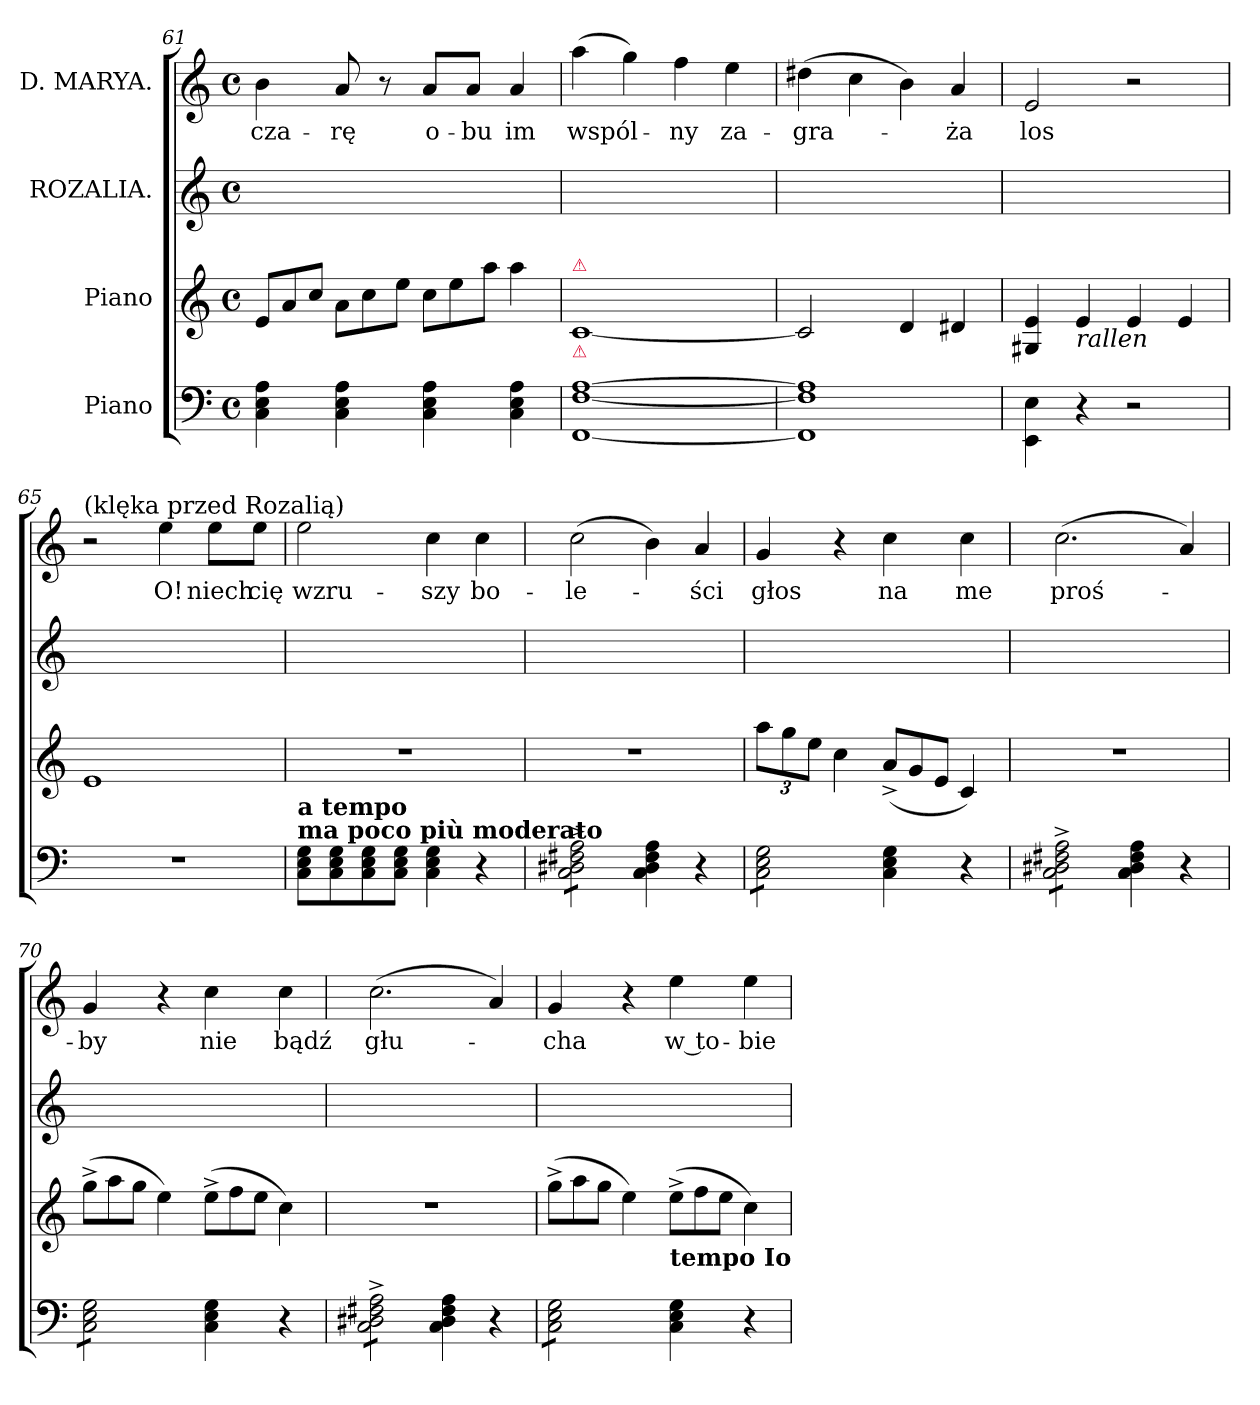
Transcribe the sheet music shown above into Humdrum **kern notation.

**kern	**kern	**kern	**kern	**text
*part4	*part3	*part2	*part1	*part1
*staff4	*staff3	*staff2	*staff1	*staff1
*I"Piano	*I"Piano	*I"ROZALIA.	*I"D. MARYA.	*
*clefF4	*clefG2	*clefG2	*clefG2	*
*k[]	*k[]	*k[]	*k[]	*
*C:	*C:	*C:	*C:	*
*M4/4	*M4/4	*M4/4	*M4/4	*
*met(c)	*met(c)	*met(c)	*met(c)	*
*	*Xtuplet	*	*	*
=61	=61	=61	=61	=61
4C\ 4E\ 4A\	12e/L	1ryy	4b\	cza-
.	12a/	.	.	.
.	12cc/J	.	.	.
4C\ 4E\ 4A\	12a\L	.	8a/	-rę
.	12cc\	.	.	.
.	.	.	8r	.
.	12ee\J	.	.	.
4C\ 4E\ 4A\	12cc\L	.	8a/L	o-
.	12ee\	.	.	.
.	.	.	8a/J	-bu
.	12aa\J	.	.	.
4C\ 4E\ 4A\	4aa\	.	4a/	im
=62	=62	=62	=62	=62
!	!LO:TX:b:Bi:color=crimson:t=⚠	!	!	!
!	!LO:TX:a:Bi:color=crimson:t=⚠	!	!	!
[1FF [1F [1A	[1c	1ryy	(4aa\	wspól-
.	.	.	4gg\)	.
.	.	.	4ff\	-ny
.	.	.	4ee\	za-
=63	=63	=63	=63	=63
1FF] 1F] 1A]	2c/]	1ryy	(4dd#X\	-gra-
.	.	.	4cc\	.
.	4d/	.	4b\)	.
.	4d#X/	.	4a/	-ża
=64	=64	=64	=64	=64
4EE\ 4E\	4G#X/ 4e/	1ryy	2e/	los
!	!LO:TX:b:i:t=rallen	!	!	!
4r	4e/	.	.	.
2r	4e/	.	2r	.
.	4e/	.	.	.
=65	=65	=65	=65	=65
!	!	!	!LO:TX:a:t=(klęka przed Rozalią)	!
1r	1e	1ryy	2r	.
.	.	.	4ee\	O!
.	.	.	8ee\L	niech
.	.	.	8ee\J	cię
=66	=66	=66	=66	=66
!LO:TX:a:B:t=a tempo\nma poco più moderato	!	!	!	!
8C\ 8E\ 8G\L	1r	1ryy	2ee\	wzru-
8C\ 8E\ 8G\	.	.	.	.
8C\ 8E\ 8G\	.	.	.	.
8C\ 8E\ 8G\J	.	.	.	.
4C\ 4E\ 4G\	.	.	4cc\	-szy
4r	.	.	4cc\	bo-
=67	=67	=67	=67	=67
*tremolo	*	*	*	*
8C^\ 8D#X^\ 8F#X^\ 8A^\L	1r	1ryy	(2cc\	-le-
8C^\ 8D#X^\ 8F#X^\ 8A^\	.	.	.	.
8C^\ 8D#X^\ 8F#X^\ 8A^\	.	.	.	.
8C^\ 8D#X^\ 8F#X^\ 8A^\J	.	.	.	.
*Xtremolo	*	*	*	*
4C\ 4D#\ 4F#\ 4A\	.	.	4b\)	.
4r	.	.	4a/	-ści
=68	=68	=68	=68	=68
*	*tuplet	*	*	*
*tremolo	*	*	*	*
8C\ 8E\ 8G\L	12aa\L	1ryy	4g/	głos
.	12gg\	.	.	.
8C\ 8E\ 8G\	.	.	.	.
.	12ee\J	.	.	.
8C\ 8E\ 8G\	4cc\	.	4r	.
8C\ 8E\ 8G\J	.	.	.	.
*Xtremolo	*	*	*	*
*	*Xtuplet	*	*	*
4C\ 4E\ 4G\	(12a^>/L	.	4cc\	na
.	12g/	.	.	.
.	12e/J	.	.	.
4r	4c/)	.	4cc\	me
=69	=69	=69	=69	=69
*tremolo	*	*	*	*
8C^\ 8D#X^\ 8F#X^\ 8A^\L	1r	1ryy	(2.cc\	proś-
8C^\ 8D#X^\ 8F#X^\ 8A^\	.	.	.	.
8C^\ 8D#X^\ 8F#X^\ 8A^\	.	.	.	.
8C^\ 8D#X^\ 8F#X^\ 8A^\J	.	.	.	.
*Xtremolo	*	*	*	*
4C\ 4D#\ 4F#\ 4A\	.	.	.	.
4r	.	.	4a/)	.
=70	=70	=70	=70	=70
*tremolo	*	*	*	*
8C\ 8E\ 8G\L	(12gg^<\L	1ryy	4g/	-by
.	12aa\	.	.	.
8C\ 8E\ 8G\	.	.	.	.
.	12gg\J	.	.	.
8C\ 8E\ 8G\	4ee\)	.	4r	.
8C\ 8E\ 8G\J	.	.	.	.
*Xtremolo	*	*	*	*
4C\ 4E\ 4G\	(12ee^<\L	.	4cc\	nie
.	12ff\	.	.	.
.	12ee\J	.	.	.
4r	4cc\)	.	4cc\	bądź
=71	=71	=71	=71	=71
*tremolo	*	*	*	*
8C^\ 8D#X^\ 8F#X^\ 8A^\L	1r	1ryy	(2.cc\	głu-
8C^\ 8D#X^\ 8F#X^\ 8A^\	.	.	.	.
8C^\ 8D#X^\ 8F#X^\ 8A^\	.	.	.	.
8C^\ 8D#X^\ 8F#X^\ 8A^\J	.	.	.	.
*Xtremolo	*	*	*	*
4C\ 4D#\ 4F#\ 4A\	.	.	.	.
4r	.	.	4a/)	.
=72	=72	=72	=72	=72
*tremolo	*	*	*	*
8C\ 8E\ 8G\L	(12gg^\L	1ryy	4g/	-cha
.	12aa\	.	.	.
8C\ 8E\ 8G\	.	.	.	.
.	12gg\J	.	.	.
8C\ 8E\ 8G\	4ee\)	.	4r	.
8C\ 8E\ 8G\J	.	.	.	.
*Xtremolo	*	*	*	*
!	!LO:TX:b:B:t=tempo Io	!	!	!
4C\ 4E\ 4G\	(12ee^\L	.	4ee\	w to-
.	12ff\	.	.	.
.	12ee\J	.	.	.
4r	4cc\)	.	4ee\	-bie
=	=	=	=	=
*-	*-	*-	*-	*-
